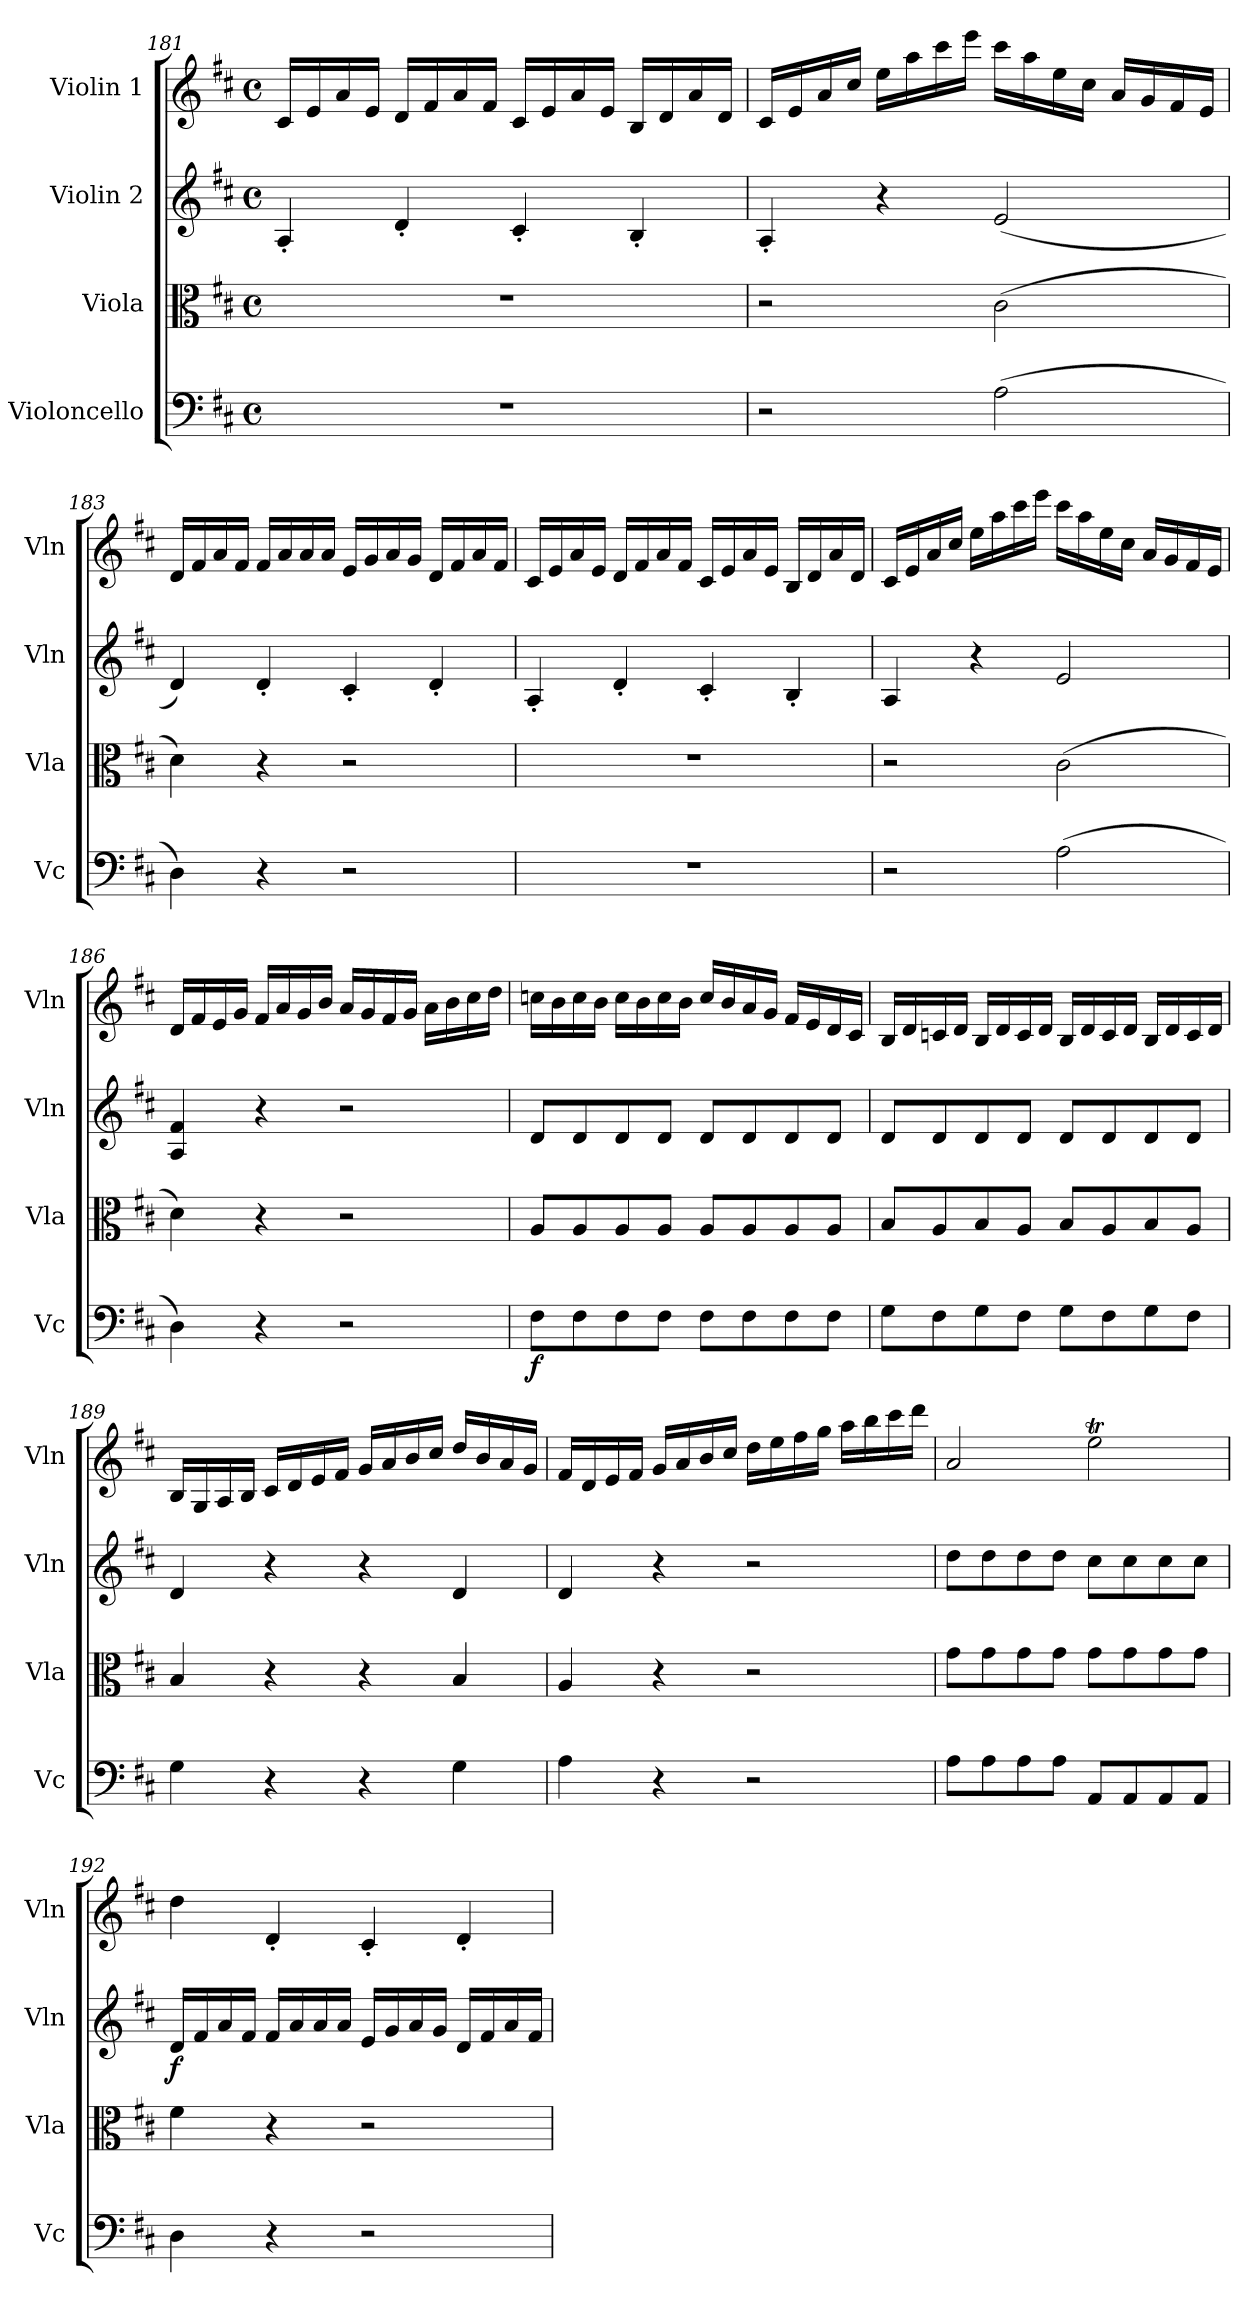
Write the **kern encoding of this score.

**kern	**dynam	**kern	**kern	**dynam	**kern
*part4	*part4	*part3	*part2	*part2	*part1
*staff4	*staff4	*staff3	*staff2	*staff2	*staff1
*I"Violoncello	*	*I"Viola	*I"Violin 2	*	*I"Violin 1
*I'Vc	*	*I'Vla	*I'Vln	*	*I'Vln
!!LO:LB:g=z
*clefF4	*	*clefC3	*clefG2	*	*clefG2
*k[f#c#]	*	*k[f#c#]	*k[f#c#]	*	*k[f#c#]
*M4/4	*	*M4/4	*M4/4	*	*M4/4
*met(c)	*	*met(c)	*met(c)	*	*met(c)
=181	=181	=181	=181	=181	=181
1r	.	1r	4A'/	.	16c#/LL
.	.	.	.	.	16e/
.	.	.	.	.	16a/
.	.	.	.	.	16e/JJ
.	.	.	4d'/	.	16d/LL
.	.	.	.	.	16f#/
.	.	.	.	.	16a/
.	.	.	.	.	16f#/JJ
.	.	.	4c#'/	.	16c#/LL
.	.	.	.	.	16e/
.	.	.	.	.	16a/
.	.	.	.	.	16e/JJ
.	.	.	4B'/	.	16B/LL
.	.	.	.	.	16d/
.	.	.	.	.	16a/
.	.	.	.	.	16d/JJ
!!LO:LB:g=z
=182	=182	=182	=182	=182	=182
2r	.	2r	4A'/	.	16c#/LL
.	.	.	.	.	16e/
.	.	.	.	.	16a/
.	.	.	.	.	16cc#/JJ
.	.	.	4r	.	16ee\LL
.	.	.	.	.	16aa\
.	.	.	.	.	16ccc#\
.	.	.	.	.	16eee\JJ
(2A\	.	(2c#\	(2e/	.	16ccc#\LL
.	.	.	.	.	16aa\
.	.	.	.	.	16ee\
.	.	.	.	.	16cc#\JJ
.	.	.	.	.	16a/LL
.	.	.	.	.	16g/
.	.	.	.	.	16f#/
.	.	.	.	.	16e/JJ
=183	=183	=183	=183	=183	=183
4D\)	.	4d\)	4d/)	.	16d/LL
.	.	.	.	.	16f#/
.	.	.	.	.	16a/
.	.	.	.	.	16f#/JJ
4r	.	4r	4d'/	.	16f#/LL
.	.	.	.	.	16a/
.	.	.	.	.	16a/
.	.	.	.	.	16a/JJ
2r	.	2r	4c#'/	.	16e/LL
.	.	.	.	.	16g/
.	.	.	.	.	16a/
.	.	.	.	.	16g/JJ
.	.	.	4d'/	.	16d/LL
.	.	.	.	.	16f#/
.	.	.	.	.	16a/
.	.	.	.	.	16f#/JJ
!!LO:LB:g=z
=184	=184	=184	=184	=184	=184
1r	.	1r	4A'/	.	16c#/LL
.	.	.	.	.	16e/
.	.	.	.	.	16a/
.	.	.	.	.	16e/JJ
.	.	.	4d'/	.	16d/LL
.	.	.	.	.	16f#/
.	.	.	.	.	16a/
.	.	.	.	.	16f#/JJ
.	.	.	4c#'/	.	16c#/LL
.	.	.	.	.	16e/
.	.	.	.	.	16a/
.	.	.	.	.	16e/JJ
.	.	.	4B'/	.	16B/LL
.	.	.	.	.	16d/
.	.	.	.	.	16a/
.	.	.	.	.	16d/JJ
=185	=185	=185	=185	=185	=185
2r	.	2r	4A/	.	16c#/LL
.	.	.	.	.	16e/
.	.	.	.	.	16a/
.	.	.	.	.	16cc#/JJ
.	.	.	4r	.	16ee\LL
.	.	.	.	.	16aa\
.	.	.	.	.	16ccc#\
.	.	.	.	.	16eee\JJ
(2A\	.	(2c#\	2e/	.	16ccc#\LL
.	.	.	.	.	16aa\
.	.	.	.	.	16ee\
.	.	.	.	.	16cc#\JJ
.	.	.	.	.	16a/LL
.	.	.	.	.	16g/
.	.	.	.	.	16f#/
.	.	.	.	.	16e/JJ
!!LO:PB:g=z
=186	=186	=186	=186	=186	=186
4D\)	.	4d\)	4A/ 4f#/	.	16d/LL
.	.	.	.	.	16f#/
.	.	.	.	.	16e/
.	.	.	.	.	16g/JJ
4r	.	4r	4r	.	16f#/LL
.	.	.	.	.	16a/
.	.	.	.	.	16g/
.	.	.	.	.	16b/JJ
2r	.	2r	2r	.	16a/LL
.	.	.	.	.	16g/
.	.	.	.	.	16f#/
.	.	.	.	.	16g/JJ
.	.	.	.	.	16a\LL
.	.	.	.	.	16b\
.	.	.	.	.	16cc#\
.	.	.	.	.	16dd\JJ
!!LO:LB:g=z
=187	=187	=187	=187	=187	=187
!	!LO:DY:b	!	!	!	!
8F#\L	f	8A/L	8d/L	.	16ccn\LL
.	.	.	.	.	16b\
8F#\	.	8A/	8d/	.	16cc\
.	.	.	.	.	16b\JJ
8F#\	.	8A/	8d/	.	16cc\LL
.	.	.	.	.	16b\
8F#\J	.	8A/J	8d/J	.	16cc\
.	.	.	.	.	16b\JJ
8F#\L	.	8A/L	8d/L	.	16cc/LL
.	.	.	.	.	16b/
8F#\	.	8A/	8d/	.	16a/
.	.	.	.	.	16g/JJ
8F#\	.	8A/	8d/	.	16f#/LL
.	.	.	.	.	16e/
8F#\J	.	8A/J	8d/J	.	16d/
.	.	.	.	.	16c#/JJ
=188	=188	=188	=188	=188	=188
8G\L	.	8B/L	8d/L	.	16B/LL
.	.	.	.	.	16d/
8F#\	.	8A/	8d/	.	16cn/
.	.	.	.	.	16d/JJ
8G\	.	8B/	8d/	.	16B/LL
.	.	.	.	.	16d/
8F#\J	.	8A/J	8d/J	.	16c/
.	.	.	.	.	16d/JJ
8G\L	.	8B/L	8d/L	.	16B/LL
.	.	.	.	.	16d/
8F#\	.	8A/	8d/	.	16c/
.	.	.	.	.	16d/JJ
8G\	.	8B/	8d/	.	16B/LL
.	.	.	.	.	16d/
8F#\J	.	8A/J	8d/J	.	16c/
.	.	.	.	.	16d/JJ
!!LO:LB:g=z
=189	=189	=189	=189	=189	=189
4G\	.	4B/	4d/	.	16B/LL
.	.	.	.	.	16G/
.	.	.	.	.	16A/
.	.	.	.	.	16B/JJ
4r	.	4r	4r	.	16c#/LL
.	.	.	.	.	16d/
.	.	.	.	.	16e/
.	.	.	.	.	16f#/JJ
4r	.	4r	4r	.	16g/LL
.	.	.	.	.	16a/
.	.	.	.	.	16b/
.	.	.	.	.	16cc#/JJ
4G\	.	4B/	4d/	.	16dd/LL
.	.	.	.	.	16b/
.	.	.	.	.	16a/
.	.	.	.	.	16g/JJ
=190	=190	=190	=190	=190	=190
4A\	.	4A/	4d/	.	16f#/LL
.	.	.	.	.	16d/
.	.	.	.	.	16e/
.	.	.	.	.	16f#/JJ
4r	.	4r	4r	.	16g/LL
.	.	.	.	.	16a/
.	.	.	.	.	16b/
.	.	.	.	.	16cc#/JJ
2r	.	2r	2r	.	16dd\LL
.	.	.	.	.	16ee\
.	.	.	.	.	16ff#\
.	.	.	.	.	16gg\JJ
.	.	.	.	.	16aa\LL
.	.	.	.	.	16bb\
.	.	.	.	.	16ccc#\
.	.	.	.	.	16ddd\JJ
!!LO:LB:g=z
=191	=191	=191	=191	=191	=191
8A\L	.	8g\L	8dd\L	.	2a/
8A\	.	8g\	8dd\	.	.
8A\	.	8g\	8dd\	.	.
8A\J	.	8g\J	8dd\J	.	.
8AA/L	.	8g\L	8cc#\L	.	2eeT\
8AA/	.	8g\	8cc#\	.	.
8AA/	.	8g\	8cc#\	.	.
8AA/J	.	8g\J	8cc#\J	.	.
!!LO:PB:g=z
=192	=192	=192	=192	=192	=192
!	!	!	!	!LO:DY:b	!
4D\	.	4f#\	16d/LL	f	4dd\
.	.	.	16f#/	.	.
.	.	.	16a/	.	.
.	.	.	16f#/JJ	.	.
4r	.	4r	16f#/LL	.	4d'/
.	.	.	16a/	.	.
.	.	.	16a/	.	.
.	.	.	16a/JJ	.	.
2r	.	2r	16e/LL	.	4c#'/
.	.	.	16g/	.	.
.	.	.	16a/	.	.
.	.	.	16g/JJ	.	.
.	.	.	16d/LL	.	4d'/
.	.	.	16f#/	.	.
.	.	.	16a/	.	.
.	.	.	16f#/JJ	.	.
=	=	=	=	=	=
*-	*-	*-	*-	*-	*-
